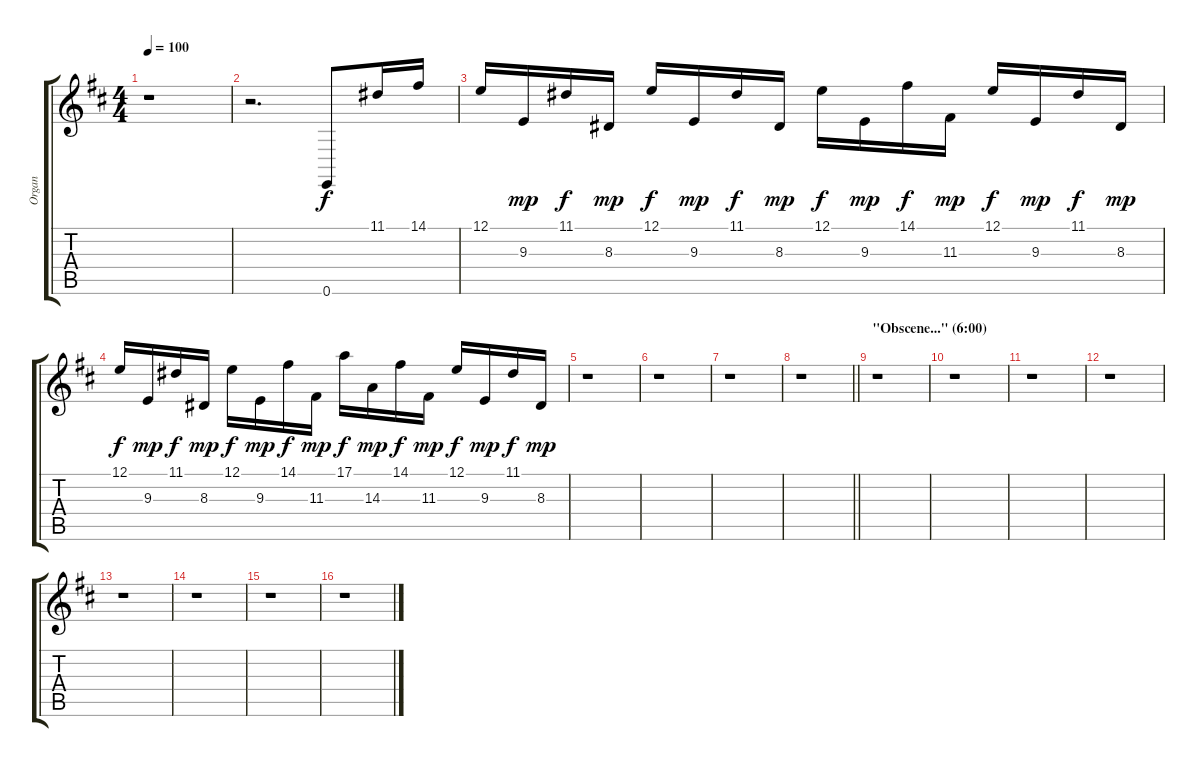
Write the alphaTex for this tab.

\track ("Organ" "Organ") {instrument churchorgan}
\staff {score tabs}
\tuning (E4 B3 G3 D3 A2 E2) {hide}
\ts (4 4)
\tempo 100
\clef g2
\ks bminor
r.1{dy f} |
r.2{d} 0.6.8 11.1.16 14.1.16 |
12.1.16 9.3.16{dy mp} 11.1.16{dy f} 8.3.16{dy mp} 12.1.16{dy f} 9.3.16{dy mp} 11.1.16{dy f} 8.3.16{dy mp} 12.1.16{dy f} 9.3.16{dy mp} 14.1.16{dy f} 11.3.16{dy mp} 12.1.16{dy f} 9.3.16{dy mp} 11.1.16{dy f} 8.3.16{dy mp} |
12.1.16{dy f} 9.3.16{dy mp} 11.1.16{dy f} 8.3.16{dy mp} 12.1.16{dy f} 9.3.16{dy mp} 14.1.16{dy f} 11.3.16{dy mp} 17.1.16{dy f} 14.3.16{dy mp} 14.1.16{dy f} 11.3.16{dy mp} 12.1.16{dy f} 9.3.16{dy mp} 11.1.16{dy f} 8.3.16{dy mp} |
r.1 |
r.1 |
r.1 |
\barLineRight lightlight
r.1 |
\section ("" "\"Obscene...\" (6:00)")
r.1 |
r.1 |
r.1 |
r.1 |
r.1 |
r.1 |
r.1 |
r.1
